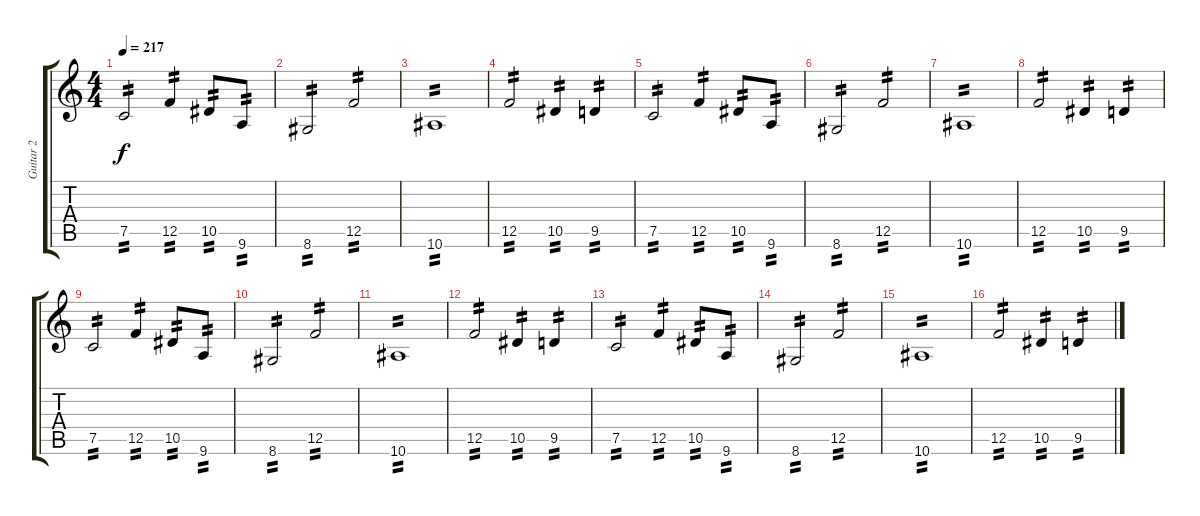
\track ("Guitar 2" "Guitar 2") {instrument overdrivenguitar}
\staff {score tabs}
\tuning (C4 G3 Eb3 Bb2 F2 C2) {hide}
\ts (4 4)
\tempo 217
\clef g2
\ks c
7.5.2{tp 2 dy f} 12.5.4{tp 2} 10.5.8{tp 2} 9.6.8{tp 2} |
8.6.2{tp 2} 12.5.2{tp 2} |
10.6.1{tp 2} |
12.5.2{tp 2} 10.5.4{tp 2} 9.5.4{tp 2} |
7.5.2{tp 2} 12.5.4{tp 2} 10.5.8{tp 2} 9.6.8{tp 2} |
8.6.2{tp 2} 12.5.2{tp 2} |
10.6.1{tp 2} |
12.5.2{tp 2} 10.5.4{tp 2} 9.5.4{tp 2} |
7.5.2{tp 2} 12.5.4{tp 2} 10.5.8{tp 2} 9.6.8{tp 2} |
8.6.2{tp 2} 12.5.2{tp 2} |
10.6.1{tp 2} |
12.5.2{tp 2} 10.5.4{tp 2} 9.5.4{tp 2} |
7.5.2{tp 2} 12.5.4{tp 2} 10.5.8{tp 2} 9.6.8{tp 2} |
8.6.2{tp 2} 12.5.2{tp 2} |
10.6.1{tp 2} |
12.5.2{tp 2} 10.5.4{tp 2} 9.5.4{tp 2}
